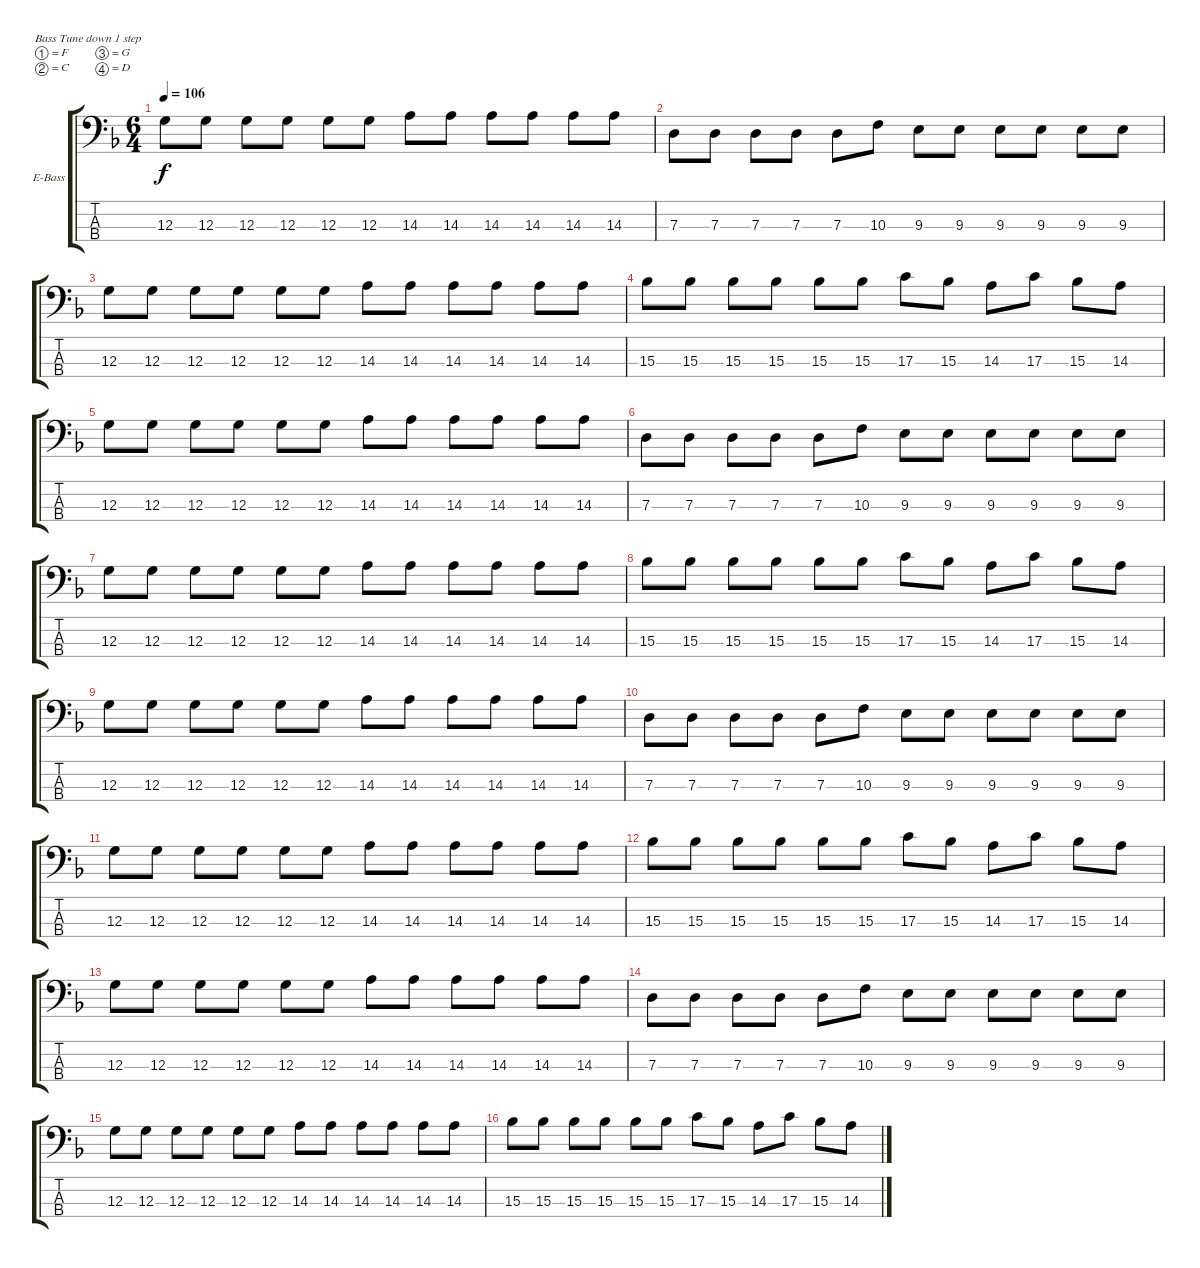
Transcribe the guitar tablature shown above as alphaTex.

\bracketExtendMode groupsimilarinstruments
\firstSystemTrackNameOrientation horizontal
\otherSystemsTrackNameOrientation horizontal
\track ("Bass" "E-Bass") {instrument electricbasspick}
\staff {score tabs}
\tuning (F2 C2 G1 D1)
\ts (6 4)
\tempo 106
\clef f4
\ks dminor
12.3.8{dy f} 12.3.8 12.3.8 12.3.8 12.3.8 12.3.8 14.3.8 14.3.8 14.3.8 14.3.8 14.3.8 14.3.8 |
7.3.8 7.3.8 7.3.8 7.3.8 7.3.8 10.3.8 9.3.8 9.3.8 9.3.8 9.3.8 9.3.8 9.3.8 |
12.3.8 12.3.8 12.3.8 12.3.8 12.3.8 12.3.8 14.3.8 14.3.8 14.3.8 14.3.8 14.3.8 14.3.8 |
15.3.8 15.3.8 15.3.8 15.3.8 15.3.8 15.3.8 17.3.8 15.3.8 14.3.8 17.3.8 15.3.8 14.3.8 |
12.3.8 12.3.8 12.3.8 12.3.8 12.3.8 12.3.8 14.3.8 14.3.8 14.3.8 14.3.8 14.3.8 14.3.8 |
7.3.8 7.3.8 7.3.8 7.3.8 7.3.8 10.3.8 9.3.8 9.3.8 9.3.8 9.3.8 9.3.8 9.3.8 |
12.3.8 12.3.8 12.3.8 12.3.8 12.3.8 12.3.8 14.3.8 14.3.8 14.3.8 14.3.8 14.3.8 14.3.8 |
15.3.8 15.3.8 15.3.8 15.3.8 15.3.8 15.3.8 17.3.8 15.3.8 14.3.8 17.3.8 15.3.8 14.3.8 |
12.3.8 12.3.8 12.3.8 12.3.8 12.3.8 12.3.8 14.3.8 14.3.8 14.3.8 14.3.8 14.3.8 14.3.8 |
7.3.8 7.3.8 7.3.8 7.3.8 7.3.8 10.3.8 9.3.8 9.3.8 9.3.8 9.3.8 9.3.8 9.3.8 |
12.3.8 12.3.8 12.3.8 12.3.8 12.3.8 12.3.8 14.3.8 14.3.8 14.3.8 14.3.8 14.3.8 14.3.8 |
15.3.8 15.3.8 15.3.8 15.3.8 15.3.8 15.3.8 17.3.8 15.3.8 14.3.8 17.3.8 15.3.8 14.3.8 |
12.3.8 12.3.8 12.3.8 12.3.8 12.3.8 12.3.8 14.3.8 14.3.8 14.3.8 14.3.8 14.3.8 14.3.8 |
7.3.8 7.3.8 7.3.8 7.3.8 7.3.8 10.3.8 9.3.8 9.3.8 9.3.8 9.3.8 9.3.8 9.3.8 |
12.3.8 12.3.8 12.3.8 12.3.8 12.3.8 12.3.8 14.3.8 14.3.8 14.3.8 14.3.8 14.3.8 14.3.8 |
15.3.8 15.3.8 15.3.8 15.3.8 15.3.8 15.3.8 17.3.8 15.3.8 14.3.8 17.3.8 15.3.8 14.3.8
